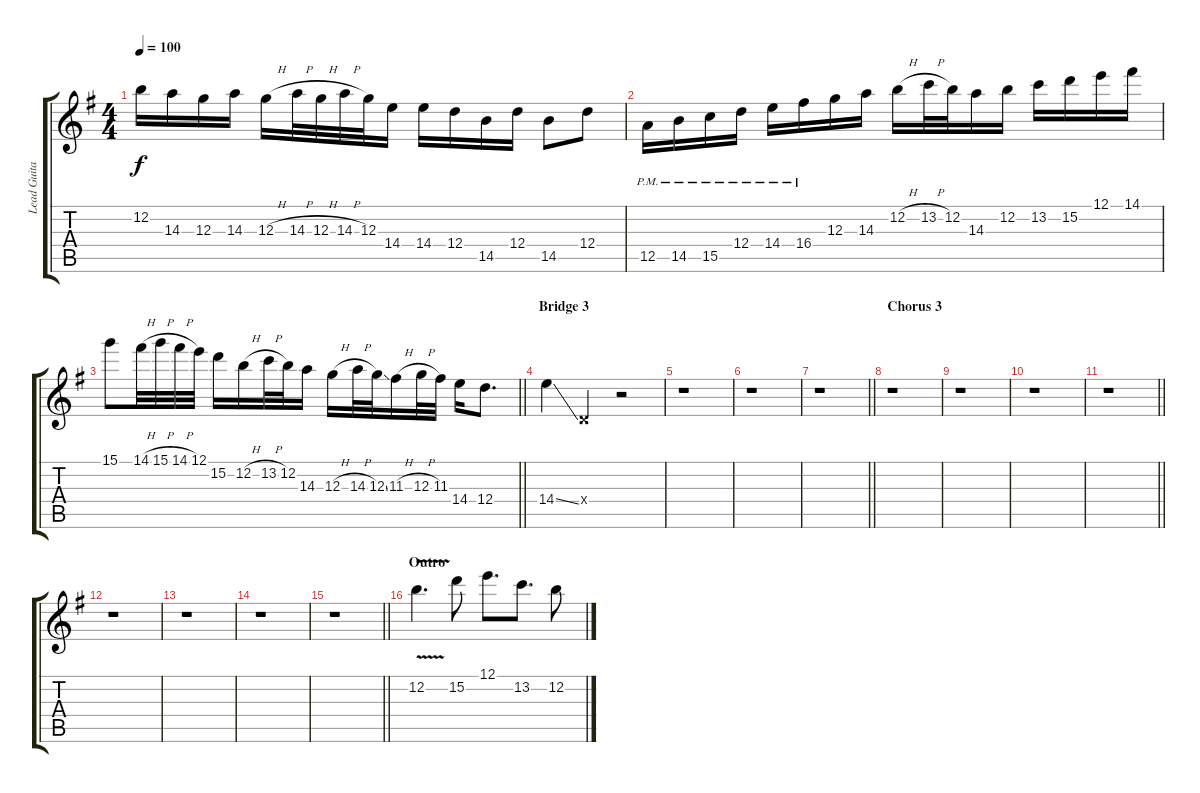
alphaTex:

\track ("Lead Guitar 1: Jack-Roger Olsen" "Lead Guita") {instrument overdrivenguitar}
\staff {score tabs}
\tuning (E4 B3 G3 D3 A2 E2) {hide}
\ts (4 4)
\tempo 100
\clef g2
\ks eminor
12.2.16{dy f} 14.3.16 12.3.16 14.3.16 12.3{h}.16 14.3{h}.32 12.3{h}.32 14.3{h}.32 12.3.32 14.4.16 14.4.16 12.4.16 14.5.16 12.4.16 14.5.8 12.4.8 |
12.5{pm}.16 14.5{pm}.16 15.5{pm}.16 12.4{pm}.16 14.4{pm}.16 16.4{pm}.16 12.3.16 14.3.16 12.2{h}.16 13.2{h}.32 12.2.32 14.3.16 12.2.16 13.2.16 15.2.16 12.1.16 14.1.16 |
\barLineRight lightlight
15.1.8 14.1{h}.32 15.1{h}.32 14.1{h}.32 12.1.32 15.2.16 12.2{h}.16 13.2{h}.32 12.2.32 14.3.16 12.3{h}.16 14.3{h}.32 12.3{ss}.32 11.3{h}.16 12.3{h}.32 11.3.32 14.4.16 12.4.8{d} |
\section ("" "Bridge 3")
14.4{ss}.4 0.4{x}.4 r.2 |
r.1 |
r.1 |
\barLineRight lightlight
r.1 |
\section ("" "Chorus 3")
r.1 |
r.1 |
r.1 |
\barLineRight lightlight
r.1 |
r.1 |
r.1 |
r.1 |
\barLineRight lightlight
r.1 |
\section ("" "Outro")
12.2{v}.4{d} 15.2.8 12.1.8{d} 13.2.8{d} 12.2.8
